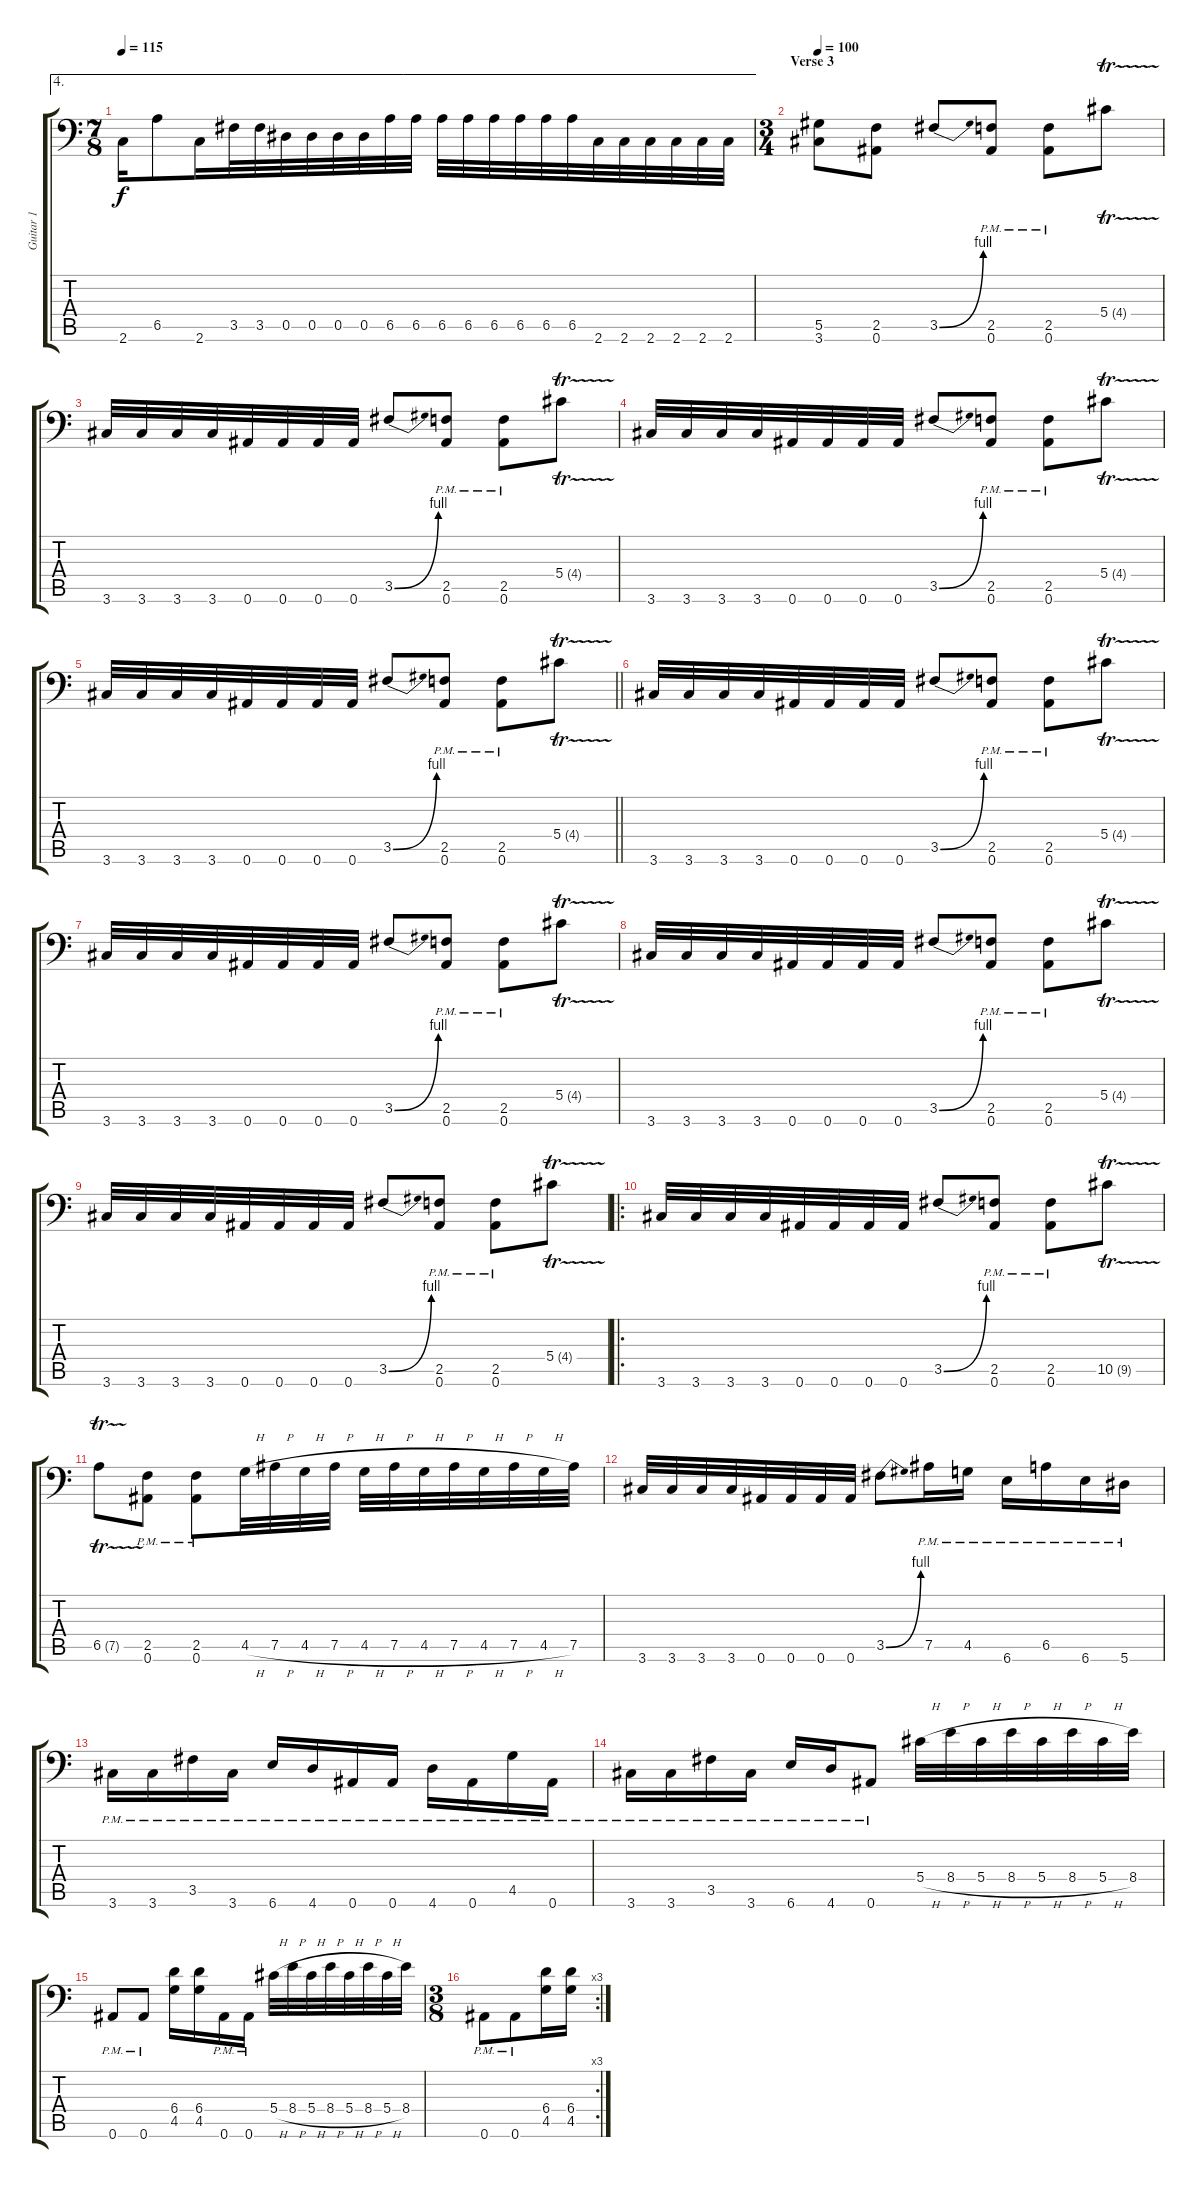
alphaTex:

\track ("Guitar 1" "Guitar 1") {instrument distortionguitar}
\staff {score tabs}
\tuning (Bb3 F3 Db3 Ab2 Eb2 Bb1) {hide}
\ae 4
\ts (7 8)
\tempo 115
\clef f4
\ks c
2.6.16{dy f} 6.5.8 2.6.16 3.5.32 3.5.32 0.5.32 0.5.32 0.5.32 0.5.32 6.5.32 6.5.32 6.5.32 6.5.32 6.5.32 6.5.32 6.5.32 6.5.32 2.6.32 2.6.32 2.6.32 2.6.32 2.6.32 2.6.32 |
\ts (3 4)
\section ("" "Verse 3")
\tempo 100
(5.5 3.6).8 (2.5 0.6).8 3.5{be (bend 0 0 60 4)}.8{instrument guitarharmonics} (2.5{pm} 0.6{pm}).8{instrument distortionguitar} (2.5{pm} 0.6{pm}).8 5.4{tr (4 64)}.8 |
3.6.32 3.6.32 3.6.32 3.6.32 0.6.32 0.6.32 0.6.32 0.6.32 3.5{be (bend 0 0 60 4)}.8{instrument guitarharmonics} (2.5{pm} 0.6{pm}).8{instrument distortionguitar} (2.5{pm} 0.6{pm}).8 5.4{tr (4 64)}.8 |
3.6.32 3.6.32 3.6.32 3.6.32 0.6.32 0.6.32 0.6.32 0.6.32 3.5{be (bend 0 0 60 4)}.8{instrument guitarharmonics} (2.5{pm} 0.6{pm}).8{instrument distortionguitar} (2.5{pm} 0.6{pm}).8 5.4{tr (4 64)}.8 |
\barLineRight lightlight
3.6.32 3.6.32 3.6.32 3.6.32 0.6.32 0.6.32 0.6.32 0.6.32 3.5{be (bend 0 0 60 4)}.8{instrument guitarharmonics} (2.5{pm} 0.6{pm}).8{instrument distortionguitar} (2.5{pm} 0.6{pm}).8 5.4{tr (4 64)}.8 |
3.6.32 3.6.32 3.6.32 3.6.32 0.6.32 0.6.32 0.6.32 0.6.32 3.5{be (bend 0 0 60 4)}.8{instrument guitarharmonics} (2.5{pm} 0.6{pm}).8{instrument distortionguitar} (2.5{pm} 0.6{pm}).8 5.4{tr (4 64)}.8 |
3.6.32 3.6.32 3.6.32 3.6.32 0.6.32 0.6.32 0.6.32 0.6.32 3.5{be (bend 0 0 60 4)}.8{instrument guitarharmonics} (2.5{pm} 0.6{pm}).8{instrument distortionguitar} (2.5{pm} 0.6{pm}).8 5.4{tr (4 64)}.8 |
3.6.32 3.6.32 3.6.32 3.6.32 0.6.32 0.6.32 0.6.32 0.6.32 3.5{be (bend 0 0 60 4)}.8{instrument guitarharmonics} (2.5{pm} 0.6{pm}).8{instrument distortionguitar} (2.5{pm} 0.6{pm}).8 5.4{tr (4 64)}.8 |
3.6.32 3.6.32 3.6.32 3.6.32 0.6.32 0.6.32 0.6.32 0.6.32 3.5{be (bend 0 0 60 4)}.8{instrument guitarharmonics} (2.5{pm} 0.6{pm}).8{instrument distortionguitar} (2.5{pm} 0.6{pm}).8 5.4{tr (4 64)}.8 |
\ro
3.6.32 3.6.32 3.6.32 3.6.32 0.6.32 0.6.32 0.6.32 0.6.32 3.5{be (bend 0 0 60 4)}.8{instrument guitarharmonics} (2.5{pm} 0.6{pm}).8{instrument distortionguitar} (2.5{pm} 0.6{pm}).8 10.5{tr (9 64)}.8 |
6.5{tr (7 64)}.8 (2.5{pm} 0.6{pm}).8 (2.5{pm} 0.6{pm}).8 4.5{h}.32 7.5{h}.32 4.5{h}.32 7.5{h}.32 4.5{h}.32 7.5{h}.32 4.5{h}.32 7.5{h}.32 4.5{h}.32 7.5{h}.32 4.5{h}.32 7.5.32 |
3.6.32 3.6.32 3.6.32 3.6.32 0.6.32 0.6.32 0.6.32 0.6.32 3.5{be (bend 0 0 60 4)}.8{instrument guitarharmonics} 7.5{pm}.16{instrument distortionguitar} 4.5{pm}.16 6.6{pm}.16 6.5{pm}.16 6.6{pm}.16 5.6{pm}.16 |
3.6{pm}.16 3.6{pm}.16 3.5{pm}.16 3.6{pm}.16 6.6{pm}.16 4.6{pm}.16 0.6{pm}.16 0.6{pm}.16 4.6{pm}.16 0.6{pm}.16 4.5{pm}.16 0.6{pm}.16 |
3.6{pm}.16 3.6{pm}.16 3.5{pm}.16 3.6{pm}.16 6.6{pm}.16 4.6{pm}.16 0.6{pm}.8 5.4{h}.32 8.4{h}.32 5.4{h}.32 8.4{h}.32 5.4{h}.32 8.4{h}.32 5.4{h}.32 8.4.32 |
0.6{pm}.8 0.6{pm}.8 (6.4 4.5).16 (6.4 4.5).16 0.6{pm}.16 0.6{pm}.16 5.4{h}.32 8.4{h}.32 5.4{h}.32 8.4{h}.32 5.4{h}.32 8.4{h}.32 5.4{h}.32 8.4.32 |
\rc 3
\ts (3 8)
0.6{pm}.8 0.6{pm}.8 (6.4 4.5).16 (6.4 4.5).16
